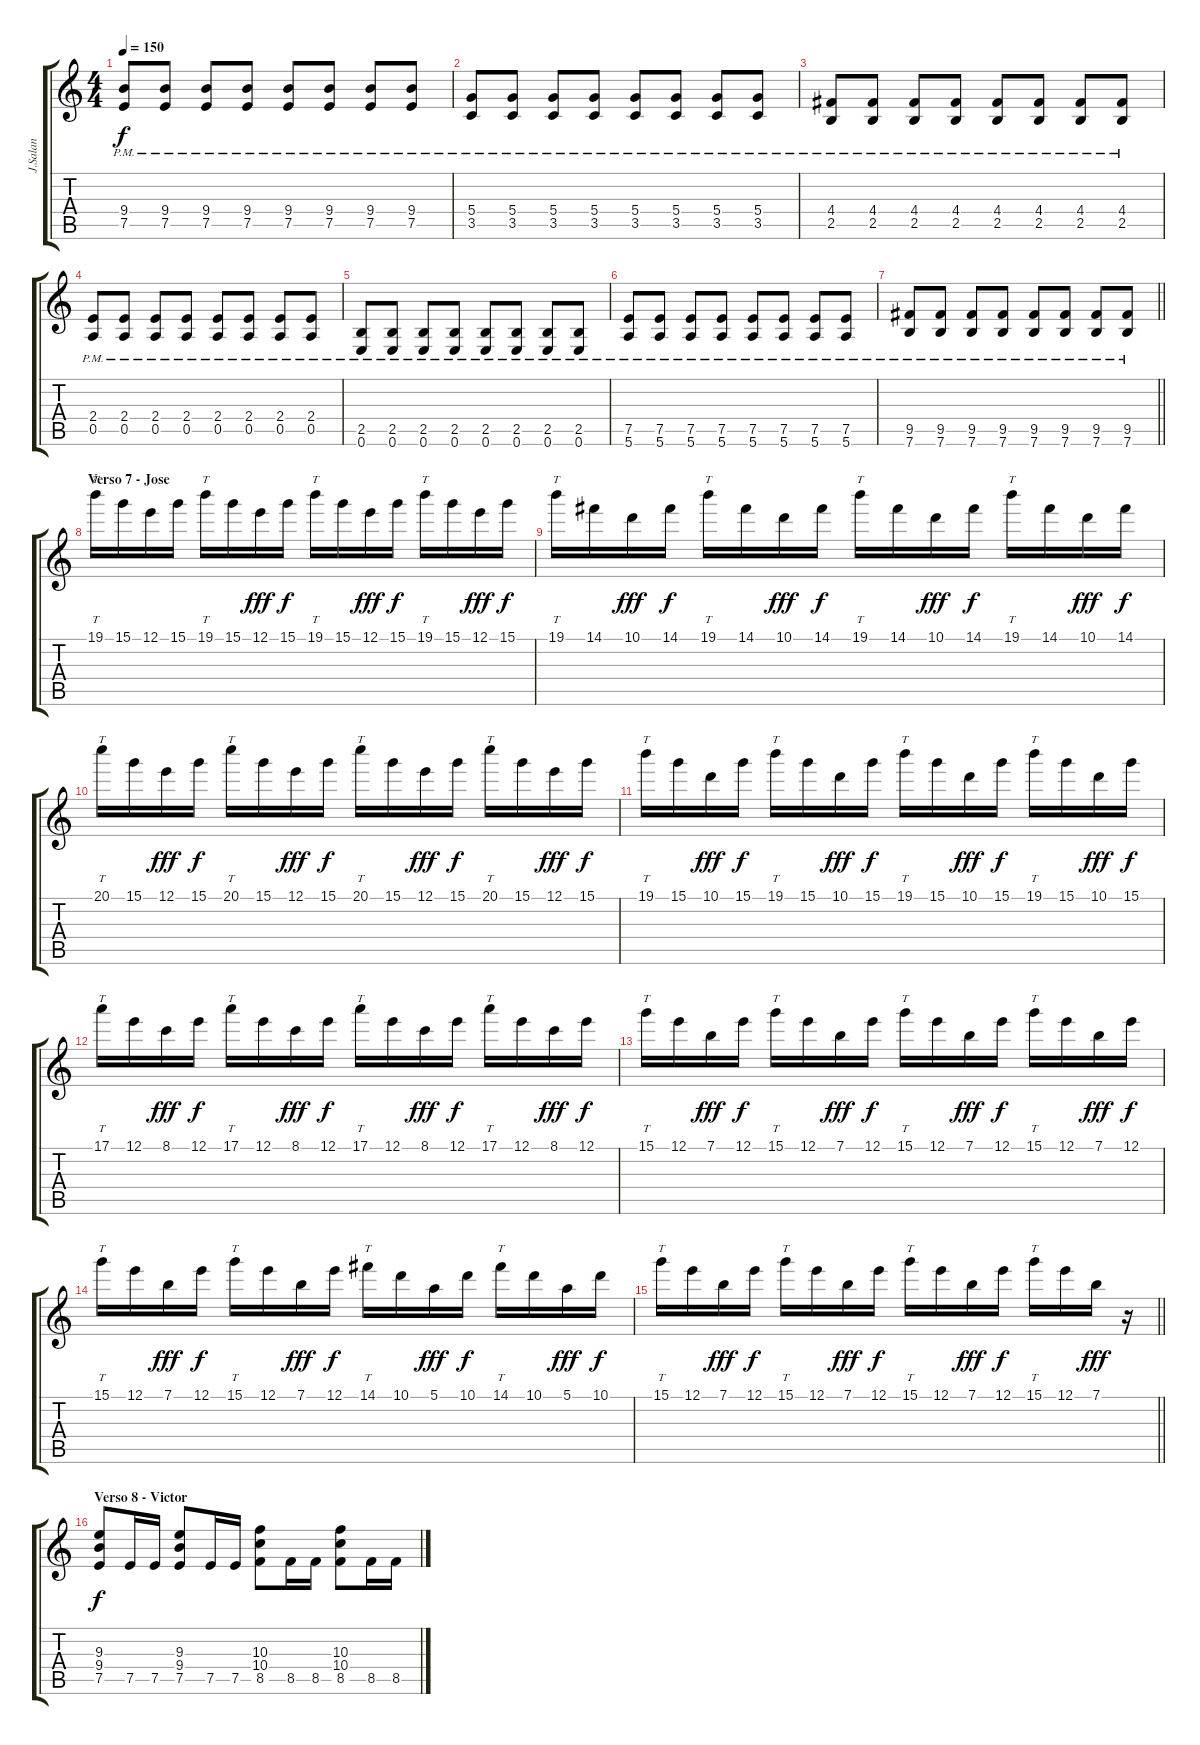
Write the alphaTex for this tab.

\track ("J.Salan" "J.Salan") {instrument overdrivenguitar}
\staff {score tabs}
\tuning (E4 B3 G3 D3 A2 E2) {hide}
\ts (4 4)
\tempo 150
\clef g2
\ks c
(9.4{pm} 7.5{pm}).8{dy f} (9.4{pm} 7.5{pm}).8 (9.4{pm} 7.5{pm}).8 (9.4{pm} 7.5{pm}).8 (9.4{pm} 7.5{pm}).8 (9.4{pm} 7.5{pm}).8 (9.4{pm} 7.5{pm}).8 (9.4{pm} 7.5{pm}).8 |
(5.4{pm} 3.5{pm}).8 (5.4{pm} 3.5{pm}).8 (5.4{pm} 3.5{pm}).8 (5.4{pm} 3.5{pm}).8 (5.4{pm} 3.5{pm}).8 (5.4{pm} 3.5{pm}).8 (5.4{pm} 3.5{pm}).8 (5.4{pm} 3.5{pm}).8 |
(4.4{pm} 2.5{pm}).8 (4.4{pm} 2.5{pm}).8 (4.4{pm} 2.5{pm}).8 (4.4{pm} 2.5{pm}).8 (4.4{pm} 2.5{pm}).8 (4.4{pm} 2.5{pm}).8 (4.4{pm} 2.5{pm}).8 (4.4{pm} 2.5{pm}).8 |
(2.4{pm} 0.5{pm}).8 (2.4{pm} 0.5{pm}).8 (2.4{pm} 0.5{pm}).8 (2.4{pm} 0.5{pm}).8 (2.4{pm} 0.5{pm}).8 (2.4{pm} 0.5{pm}).8 (2.4{pm} 0.5{pm}).8 (2.4{pm} 0.5{pm}).8 |
(2.5{pm} 0.6{pm}).8 (2.5{pm} 0.6{pm}).8 (2.5{pm} 0.6{pm}).8 (2.5{pm} 0.6{pm}).8 (2.5{pm} 0.6{pm}).8 (2.5{pm} 0.6{pm}).8 (2.5{pm} 0.6{pm}).8 (2.5{pm} 0.6{pm}).8 |
(7.5{pm} 5.6{pm}).8 (7.5{pm} 5.6{pm}).8 (7.5{pm} 5.6{pm}).8 (7.5{pm} 5.6{pm}).8 (7.5{pm} 5.6{pm}).8 (7.5{pm} 5.6{pm}).8 (7.5{pm} 5.6{pm}).8 (7.5{pm} 5.6{pm}).8 |
\barLineRight lightlight
(9.5{pm} 7.6{pm}).8 (9.5{pm} 7.6{pm}).8 (9.5{pm} 7.6{pm}).8 (9.5{pm} 7.6{pm}).8 (9.5{pm} 7.6{pm}).8 (9.5{pm} 7.6{pm}).8 (9.5{pm} 7.6{pm}).8 (9.5{pm} 7.6{pm}).8 |
\section ("" "Verso 7 - Jose")
19.1.16{tt} 15.1.16 12.1.16 15.1.16 19.1.16{tt} 15.1.16 12.1.16{dy fff} 15.1.16{dy f} 19.1.16{tt} 15.1.16 12.1.16{dy fff} 15.1.16{dy f} 19.1.16{tt} 15.1.16 12.1.16{dy fff} 15.1.16{dy f} |
19.1.16{tt} 14.1.16 10.1.16{dy fff} 14.1.16{dy f} 19.1.16{tt} 14.1.16 10.1.16{dy fff} 14.1.16{dy f} 19.1.16{tt} 14.1.16 10.1.16{dy fff} 14.1.16{dy f} 19.1.16{tt} 14.1.16 10.1.16{dy fff} 14.1.16{dy f} |
20.1.16{tt} 15.1.16 12.1.16{dy fff} 15.1.16{dy f} 20.1.16{tt} 15.1.16 12.1.16{dy fff} 15.1.16{dy f} 20.1.16{tt} 15.1.16 12.1.16{dy fff} 15.1.16{dy f} 20.1.16{tt} 15.1.16 12.1.16{dy fff} 15.1.16{dy f} |
19.1.16{tt} 15.1.16 10.1.16{dy fff} 15.1.16{dy f} 19.1.16{tt} 15.1.16 10.1.16{dy fff} 15.1.16{dy f} 19.1.16{tt} 15.1.16 10.1.16{dy fff} 15.1.16{dy f} 19.1.16{tt} 15.1.16 10.1.16{dy fff} 15.1.16{dy f} |
17.1.16{tt} 12.1.16 8.1.16{dy fff} 12.1.16{dy f} 17.1.16{tt} 12.1.16 8.1.16{dy fff} 12.1.16{dy f} 17.1.16{tt} 12.1.16 8.1.16{dy fff} 12.1.16{dy f} 17.1.16{tt} 12.1.16 8.1.16{dy fff} 12.1.16{dy f} |
15.1.16{tt} 12.1.16 7.1.16{dy fff} 12.1.16{dy f} 15.1.16{tt} 12.1.16 7.1.16{dy fff} 12.1.16{dy f} 15.1.16{tt} 12.1.16 7.1.16{dy fff} 12.1.16{dy f} 15.1.16{tt} 12.1.16 7.1.16{dy fff} 12.1.16{dy f} |
15.1.16{tt} 12.1.16 7.1.16{dy fff} 12.1.16{dy f} 15.1.16{tt} 12.1.16 7.1.16{dy fff} 12.1.16{dy f} 14.1.16{tt} 10.1.16 5.1.16{dy fff} 10.1.16{dy f} 14.1.16{tt} 10.1.16 5.1.16{dy fff} 10.1.16{dy f} |
\barLineRight lightlight
15.1.16{tt} 12.1.16 7.1.16{dy fff} 12.1.16{dy f} 15.1.16{tt} 12.1.16 7.1.16{dy fff} 12.1.16{dy f} 15.1.16{tt} 12.1.16 7.1.16{dy fff} 12.1.16{dy f} 15.1.16{tt} 12.1.16 7.1.16{dy fff} r.16 |
\section ("" "Verso 8 - Victor")
(9.3 9.4 7.5).8{dy f} 7.5.16 7.5.16 (9.3 9.4 7.5).8 7.5.16 7.5.16 (10.3 10.4 8.5).8 8.5.16 8.5.16 (10.3 10.4 8.5).8 8.5.16 8.5.16
